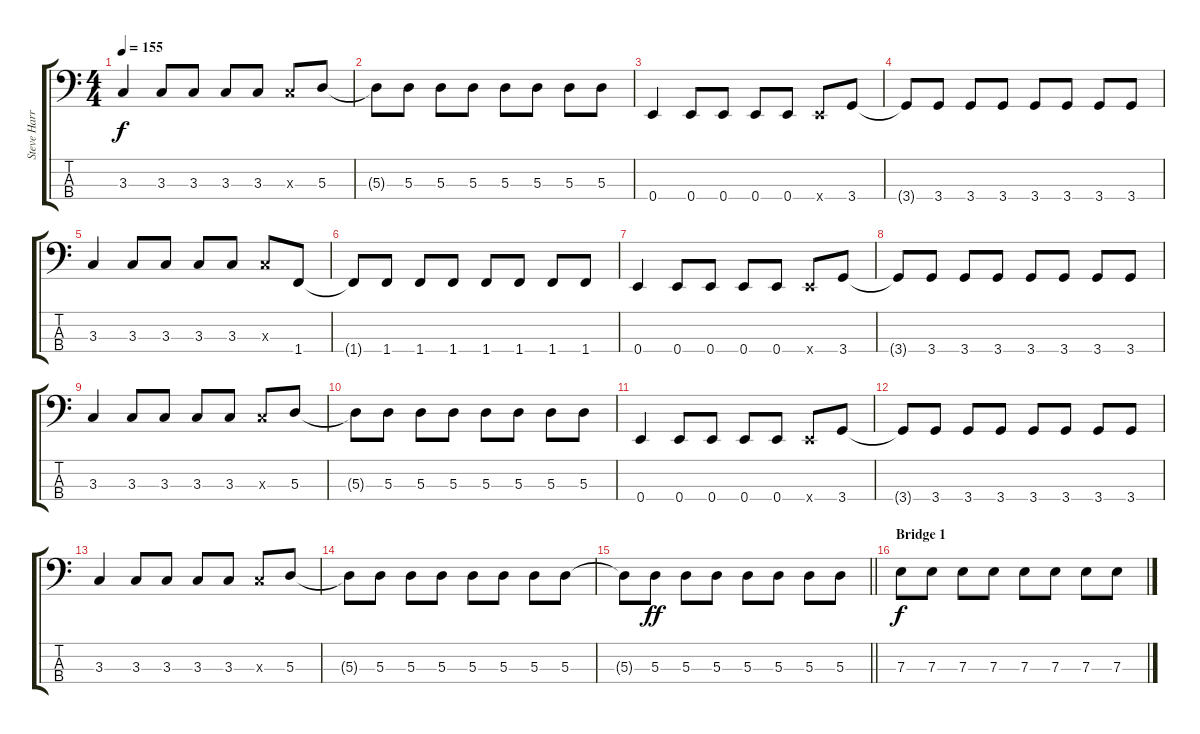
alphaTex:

\track ("Steve Harris" "Steve Harr") {instrument electricbassfinger}
\staff {score tabs}
\tuning (G2 D2 A1 E1) {hide}
\ts (4 4)
\tempo 155
\clef f4
\ks c
3.3.4{dy f} 3.3.8 3.3.8 3.3.8 3.3.8 3.3{x}.8 5.3.8 |
5.3{t}.8 5.3.8 5.3.8 5.3.8 5.3.8 5.3.8 5.3.8 5.3.8 |
0.4.4 0.4.8 0.4.8 0.4.8 0.4.8 0.4{x}.8 3.4.8 |
3.4{t}.8 3.4.8 3.4.8 3.4.8 3.4.8 3.4.8 3.4.8 3.4.8 |
3.3.4 3.3.8 3.3.8 3.3.8 3.3.8 3.3{x}.8 1.4.8 |
1.4{t}.8 1.4.8 1.4.8 1.4.8 1.4.8 1.4.8 1.4.8 1.4.8 |
0.4.4 0.4.8 0.4.8 0.4.8 0.4.8 0.4{x}.8 3.4.8 |
3.4{t}.8 3.4.8 3.4.8 3.4.8 3.4.8 3.4.8 3.4.8 3.4.8 |
3.3.4 3.3.8 3.3.8 3.3.8 3.3.8 3.3{x}.8 5.3.8 |
5.3{t}.8 5.3.8 5.3.8 5.3.8 5.3.8 5.3.8 5.3.8 5.3.8 |
0.4.4 0.4.8 0.4.8 0.4.8 0.4.8 0.4{x}.8 3.4.8 |
3.4{t}.8 3.4.8 3.4.8 3.4.8 3.4.8 3.4.8 3.4.8 3.4.8 |
3.3.4 3.3.8 3.3.8 3.3.8 3.3.8 3.3{x}.8 5.3.8 |
5.3{t}.8 5.3.8 5.3.8 5.3.8 5.3.8 5.3.8 5.3.8 5.3.8 |
\barLineRight lightlight
5.3{t}.8 5.3.8{dy ff} 5.3.8 5.3.8 5.3.8 5.3.8 5.3.8 5.3.8 |
\section ("" "Bridge 1")
7.3.8{dy f} 7.3.8 7.3.8 7.3.8 7.3.8 7.3.8 7.3.8 7.3.8
